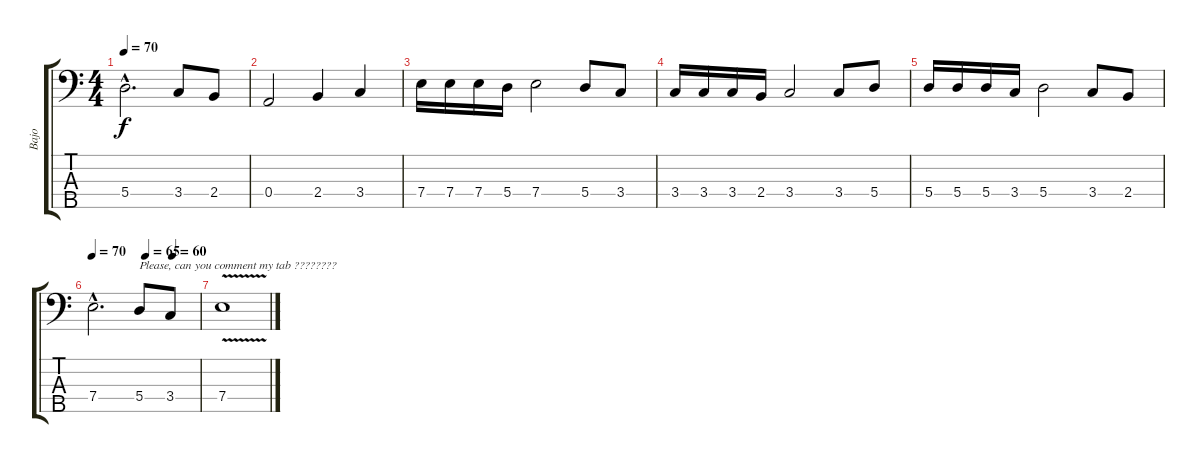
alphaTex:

\track ("Bajo" "Bajo") {instrument electricbassfinger}
\staff {score tabs}
\tuning (C3 G2 D2 A1 E1) {hide}
\ts (4 4)
\tempo 70
\clef f4
\ks c
5.4{hac}.2{d dy f} 3.4.8 2.4.8 |
0.4.2 2.4.4 3.4.4 |
7.4.16 7.4.16 7.4.16 5.4.16 7.4.2 5.4.8 3.4.8 |
3.4.16 3.4.16 3.4.16 2.4.16 3.4.2 3.4.8 5.4.8 |
5.4.16 5.4.16 5.4.16 3.4.16 5.4.2 3.4.8 2.4.8 |
\tempo 70
\tempo (65 0.5)
\tempo (60 0.75)
7.4{hac}.2{d} 5.4.8{txt "Please, can you comment my tab ????????"} 3.4.8 |
7.4{v}.1
